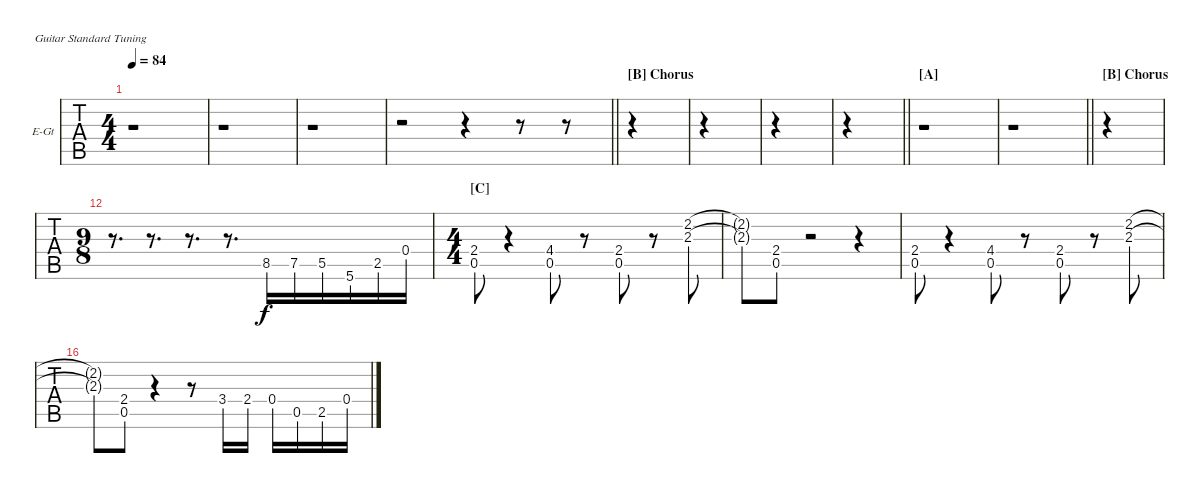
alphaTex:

\bracketExtendMode nobrackets
\firstSystemTrackNameOrientation horizontal
\otherSystemsTrackNameOrientation horizontal
\defaultBarNumberDisplay FirstOfSystem
\track ("overdub" "E-Gt") {instrument overdrivenguitar}
\staff {tabs}
\tuning (E4 B3 G3 D3 A2 E2)
\ts (4 4)
\tempo 84
\clef g2
\ks d
r.1{dy f} |
r.1 |
r.1 |
\barLineRight lightlight
r.2 r.4 r.8 r.8 |
\section ("B" "Chorus")
|
|
|
\barLineRight lightlight
|
\section ("A" "")
r.1 |
\barLineRight lightlight
r.1 |
\section ("B" "Chorus")
|
\ts (9 8)
\beaming (8 3 3 3)
r.8{d} r.8{d} r.8{d} r.8{d} 8.5.16 7.5.16 5.5.16 5.6.16 2.5.16 0.4.16 |
\ts (4 4)
\beaming (8 2 2 2 2)
\section ("C" "")
(2.4 0.5).8 r.4 (4.4 0.5).8 r.8 (2.4 0.5).8 r.8 (2.2 2.3).8 |
(2.2{t} 2.3{t}).8 (2.4 0.5).8 r.2 r.4 |
(2.4 0.5).8 r.4 (4.4 0.5).8 r.8 (2.4 0.5).8 r.8 (2.2 2.3).8 |
(2.2{t} 2.3{t}).8 (2.4 0.5).8 r.4 r.8 3.4.16 2.4.16 0.4.16 0.5.16 2.5.16 0.4.16
